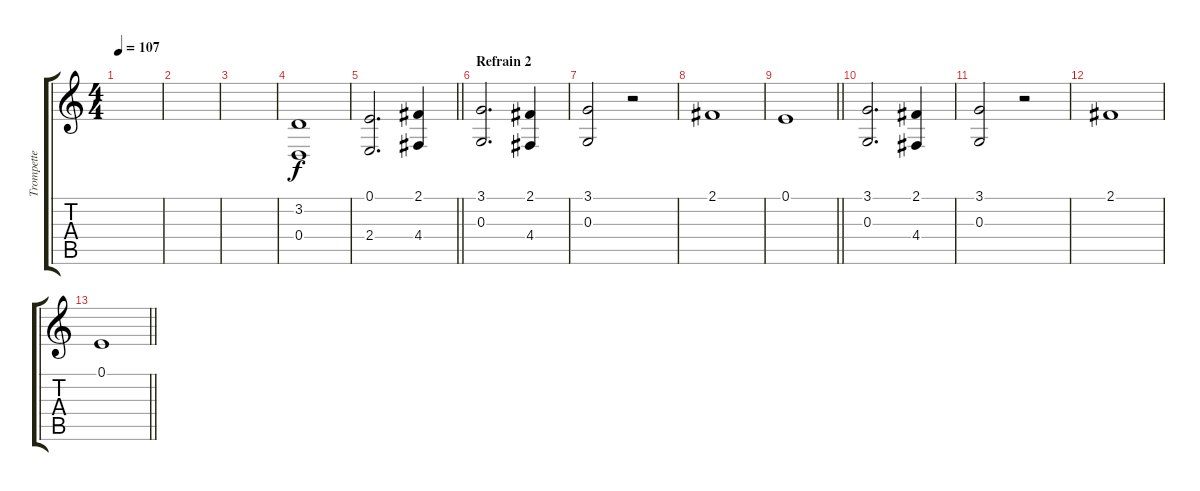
\track ("Trompette" "Trompette") {instrument trombone}
\staff {score tabs}
\tuning (E4 B3 G3 D3 A2 E2) {hide}
\ts (4 4)
\tempo 107
\clef g2
\ks c
|
|
|
(3.2 0.4).1 |
\barLineRight lightlight
(0.1 2.4).2{d} (2.1 4.4).4 |
\section ("" "Refrain 2")
(3.1 0.3).2{d} (2.1 4.4).4 |
(3.1 0.3).2 r.2 |
2.1.1 |
\barLineRight lightlight
0.1.1 |
(3.1 0.3).2{d} (2.1 4.4).4 |
(3.1 0.3).2 r.2 |
2.1.1 |
\barLineRight lightlight
0.1.1
